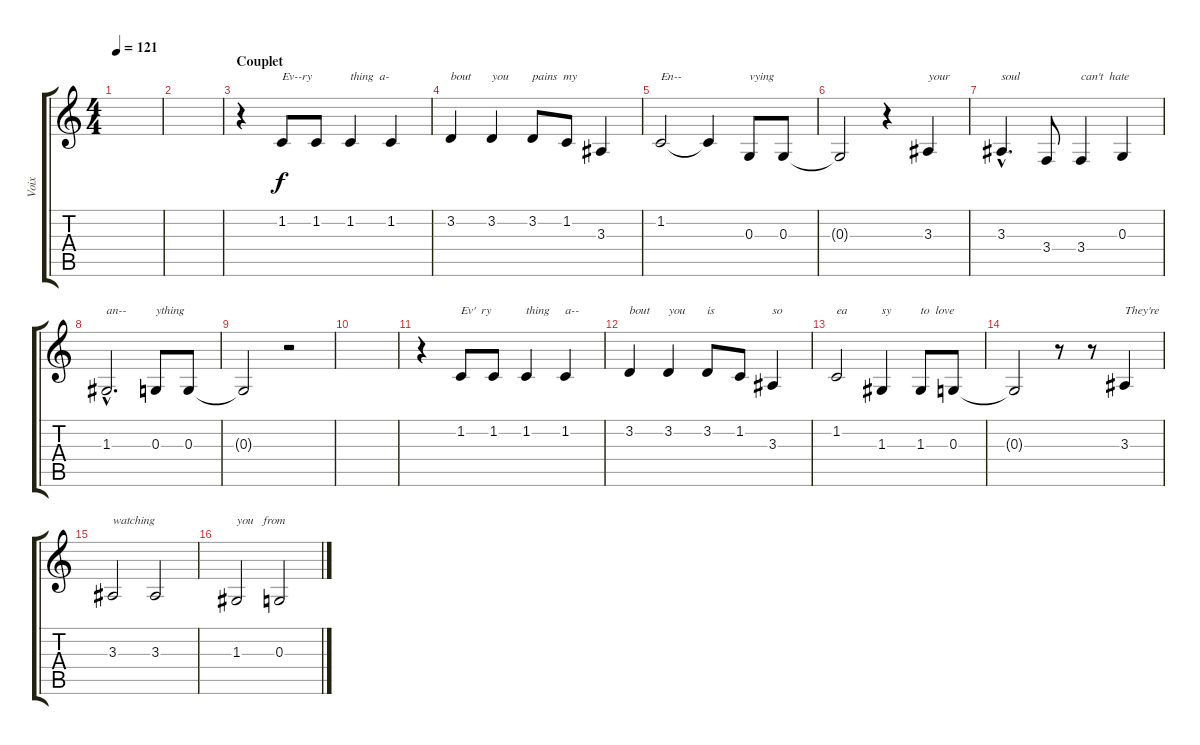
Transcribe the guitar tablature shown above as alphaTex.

\track ("Voix" "Voix") {instrument choiraahs}
\staff {score tabs}
\tuning (E4 B3 G3 D3 A2 E2) {hide}
\ts (4 4)
\tempo 121
\clef g2
\ks c
|
|
\section ("" "Couplet")
r.4 1.2.8{txt "Ev--ry"} 1.2.8 1.2.4{txt "thing  a-"} 1.2.4 |
3.2.4{txt "bout"} 3.2.4{txt "you"} 3.2.8{txt "pains  my"} 1.2.8 3.3.4 |
1.2.2{txt "En--"} 1.2{t}.4 0.3.8{txt "vying"} 0.3.8 |
0.3{t}.2 r.4 3.3.4{txt "your"} |
3.3{hac}.4{d txt "soul"} 3.4.8 3.4.4{txt "can't  hate"} 0.3.4 |
1.3{hac}.2{d txt "an--"} 0.3.8{txt "ything"} 0.3.8 |
0.3{t}.2 r.2 |
|
r.4 1.2.8{txt "Ev'  ry"} 1.2.8 1.2.4{txt "thing"} 1.2.4{txt "a--"} |
3.2.4{txt "bout"} 3.2.4{txt "you"} 3.2.8{txt "is"} 1.2.8 3.3.4{txt "so"} |
1.2.2{txt "ea"} 1.3.4{txt "sy"} 1.3.8{txt "to  love"} 0.3.8 |
0.3{t}.2 r.8 r.8 3.3.4{txt "They're"} |
3.3.2{txt "watching"} 3.3.2 |
1.3.2{txt "you   from"} 0.3.2
